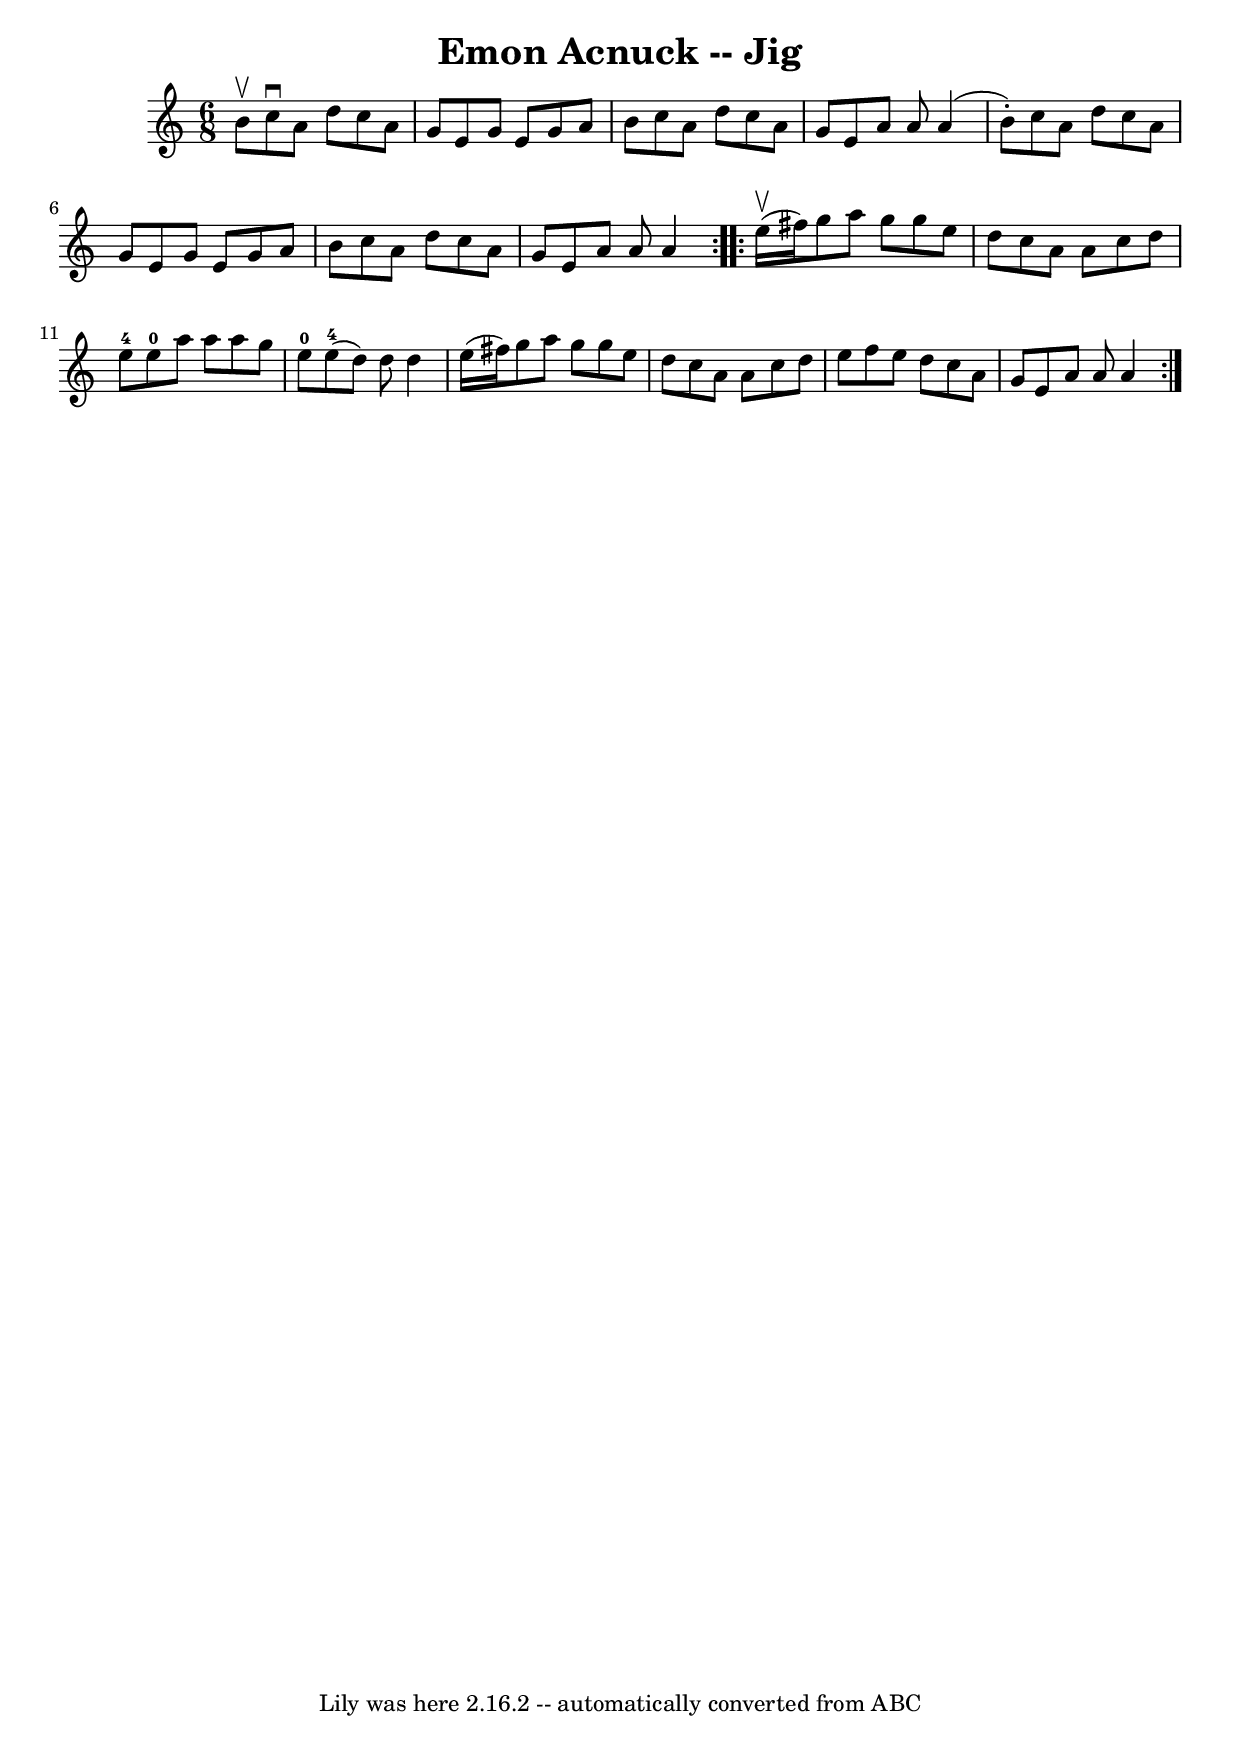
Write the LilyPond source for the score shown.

\version "2.16.2"
\include "Mammoth.ily"
\header {
	%% book = "Ryan's Mammoth Collection"
	crossRefNumber = "1"
	footnotes = "\\\\86 444"
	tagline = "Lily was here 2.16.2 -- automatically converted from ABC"
	title = "Emon Acnuck -- Jig"
}
voicedefault =  {


\repeat volta 2 {
\time 6/8 
\key a \minor b'8^\upbow |
 c''8^\downbow a'8 d''8 
 c''8 a'8 g'8    |
 e'8 g'8 e'8 g'8 a'8 b'8    
|
 c''8 a'8 d''8 c''8 a'8 g'8    |
 e'8 a'8   
 a'8 a'4 (b'8 -.)   |
 c''8 a'8 d''8 c''8 a'8    
g'8    |
 e'8 g'8 e'8 g'8 a'8 b'8    |
 c''8    
a'8 d''8 c''8 a'8 g'8    |
 e'8 a'8 a'8 a'4  }     
\repeat volta 2 { e''16^\upbow(fis''16) |
 g''8 a''8    
g''8 g''8 e''8 d''8    |
 c''8 a'8 a'8 c''8 d''8   
 e''8-4   |
 e''8-0 a''8 a''8 a''8 g''8 e''8-0 
  |
 e''8-4(d''8) d''8 d''4 e''16 (fis''16)   
|
 g''8 a''8 g''8 g''8 e''8 d''8    |
 c''8    
a'8 a'8 c''8 d''8 e''8    |
 f''8 e''8 d''8 c''8   
 a'8 g'8    |
 e'8 a'8 a'8 a'4  }   
}

\score{
    <<

	\context Staff="default"
	{
	    \voicedefault 
	}

    >>
	\layout {
	}
	\midi {}
}
